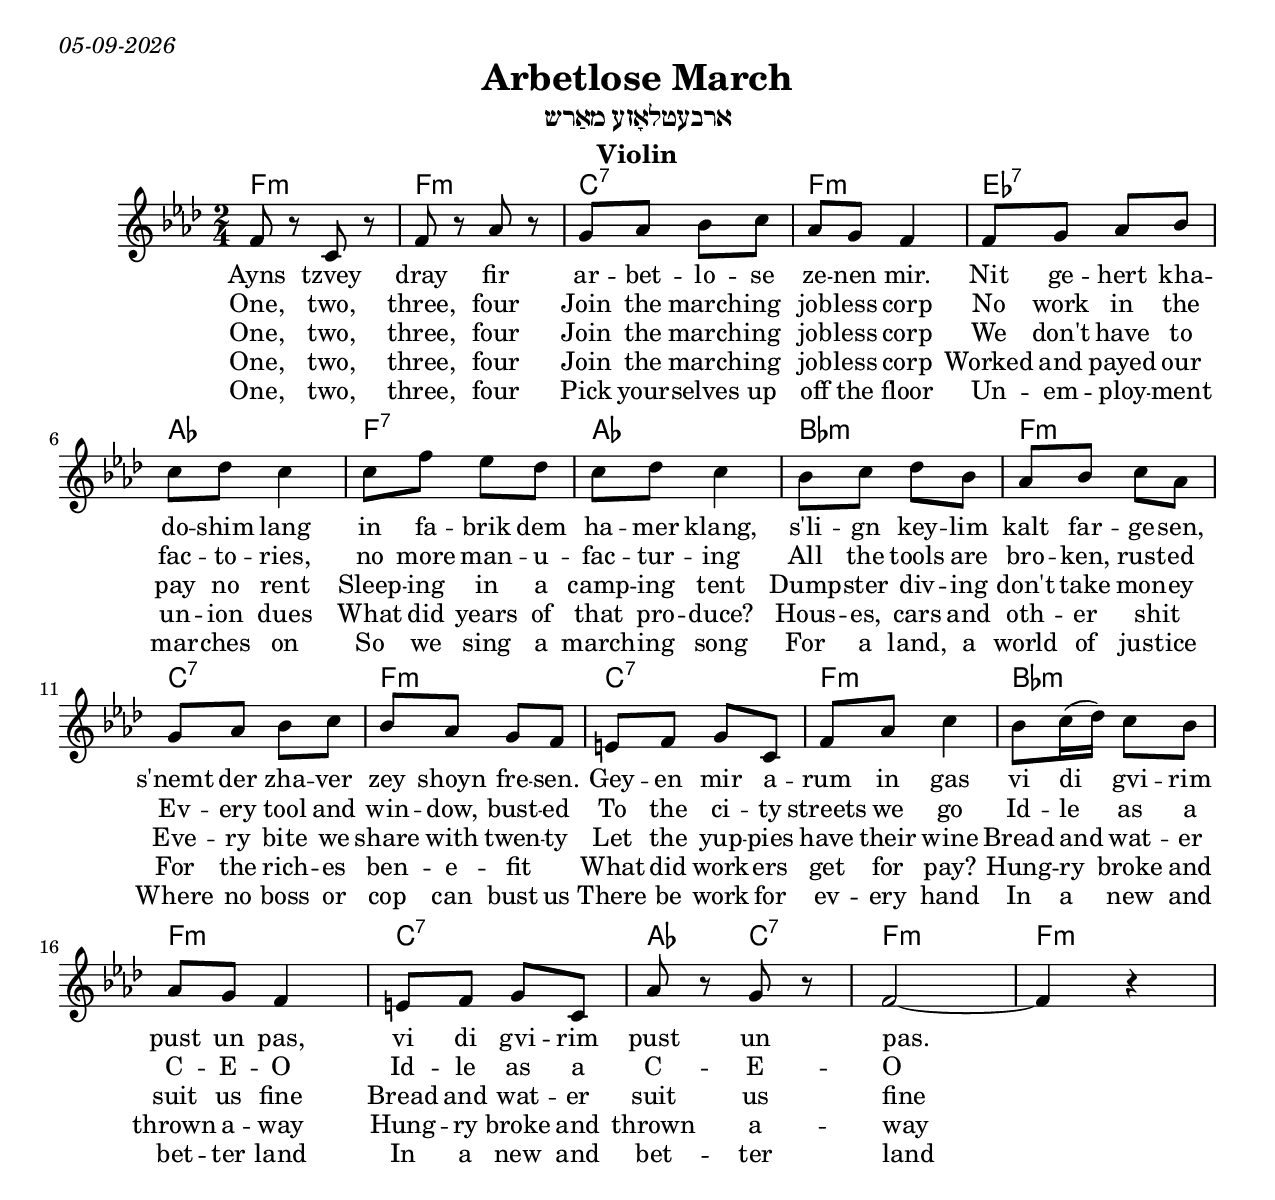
\version "2.18.0"
\include "english.ly"
%\pointAndClickOff
\paper{
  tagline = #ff
  print-all-headers = ##t
  #(set-paper-size "letter")
}
date = #(strftime "%d-%m-%Y" (localtime (current-time)))

\markup{ \italic{ \date }  }

%\markup{ Got something to say? }

global = {
  \clef treble
  \key g \minor
  \time 2/4
  \set Score.markFormatter = #format-mark-box-alphabet
}

%#################################### Melody ########################
%melody =  \transpose c d \relative c' {  %transpose for clarinet
melody = \relative c'' {
  \global
  %\partial 16*3 a16 d f   %lead in notes
  g8 r d r    |
  g r bf r    |
  a bf c d    |
  bf a g4     |
  g8 a bf c   |
  d ef d4     |
  d8 g f ef   |
  d ef d4     |
  c8 d ef c   |
  bf c d bf   |
  a bf c d    |
  c bf a g    |
  fs g a d,   |
  g bf d4     |
  c8 d16( ef) d8 c |
  bf a g4     |
  fs8 g a d,  |
  bf' r a r   |
  g2~   |
  g4 r




}
%################################# Lyrics #####################
\addlyrics{
  %\set stanza = #"1. "
  Ayns tzvey dray fir
  ar -- bet -- lo -- se ze -- nen mir.
  Nit ge -- hert kha -- do -- shim lang
  in fa -- brik dem ha -- mer klang,
  s'li -- gn key -- lim kalt far -- ge -- sen,
  s'nemt der zha -- ver zey shoyn fre -- sen.
  Gey -- en mir a -- rum in gas
  vi di gvi -- rim pust un pas,
  vi di gvi -- rim pust un pas.
}
\addlyrics {
  One, two, three, four
  Join the march -- ing job -- less corp
  No work in the fac -- to -- ries,
  no more man -- u -- fac -- tur -- ing
  All the tools are bro -- ken, rust -- ed
  Ev -- ery tool and win -- dow, bust -- ed
  %Out in -- to the street we go
  To the ci -- ty streets we go
  Id -- le as a C -- E -- O
  Id -- le as a C -- E -- O
}

\addlyrics {
  One, two, three, four
  Join the march -- ing job -- less corp
  We don't have to pay no rent
  Sleep -- ing in a camp -- ing tent
  Dump -- ster div -- ing don't take mon -- ey
  Eve -- ry bite we share with twen -- ty
  Let the yup -- pies have their wine
  Bread and wat -- er suit us fine
  Bread and wat -- er suit us fine
}

\addlyrics {
One, two, three, four
  Join the march -- ing job -- less corp
  Worked and payed our un -- ion dues
  What did years of that pro -- duce?
  Hous -- es, cars and oth -- er shit _
  For the rich -- es ben -- e -- fit _
  What did work -- ers get for pay?
  Hung -- ry broke and thrown a -- way
   Hung -- ry broke and thrown a -- way
}

\addlyrics {
  One, two, three, four
  Pick your -- selves up off the floor
  Un -- em -- ploy -- ment mar -- ches on
  So we sing a march -- ing song
  For a land, a world of just -- ice
  Where no boss or cop can bust us
  There be work for ev -- ery hand
  In a new and bet -- ter land
  In a new and bet -- ter land
}

%################################# Chords #######################
harmonies = \chordmode {
  g2:m  |
  g:m   |
  d:7      |
  g:m      |
  f:7      |
  bf       |
  g:7      |
  bf       |
  c:m      |
  g:m      |
  d:7      |
  g:m      |
  d:7      |
  g:m      |
  c:m      |
  g:m      |
  d:7      |
  bf4 d4:7  |
  g2:m      |
  g:m
}

\score {
  <<
    \new ChordNames {
      \set chordChanges = ##f
     \transpose g f \harmonies
    }
   \transpose g f \new Staff   \melody
  >>
  \header{
    title= "Arbetlose March"
    subtitle="ארבעטלאָזע מאַרש"
    composer= ""
    instrument = "Violin"
    arranger= ""
  }
  \midi{\tempo 4 = 120}
  \layout{indent = 1.0\cm}
}
%{
% more verses:
\markup{}
\markup {
  \fill-line {
    \hspace #0.1 % distance from left margin
    \column {
      \line { "1."
	\column {
	  ""
	}
      }
      \hspace #0.2 % vertical distance between verses
      \line { "2."
	\column {
	 ""
	}
      }
    }
    \hspace #0.1  % horiz. distance between columns
    \column {
      \line { "3."
	\column {
	  ""
	}
      }
      \hspace #0.2 % distance between verses
      \line { "4."
	\column {
	 ""
	}
      }
    }
    \hspace #0.1 % distance to right margin
  }
}

%}
%{
אײנס, צװײ, דרײַ, פֿיר,
  אַרבעטלאָזע זענען מיר,
  נישט געהערט חדשים לאַנג
  אין פֿאַבריק דעם האַמער־קלאַנג,
  ס׳ליגן כּלים קאלט, פֿאַרגערסן,
  ס׳נעמט דער זשאַװער זײ שױן פֿרעסן,
  גײען מיר אַרום אין גאַס,
  װי די גבֿירים פּוסט־און־פּאַס.

  *רעפֿרען:*
  אײנס, צװײ, דרײַ, פֿיר,
  אַרבעטלאָזע זענען מיר,
  אָן אַ בגד, אָן אַ הײם,
  אונדזער בעט איז ערד און לײם,
  האָט נאָך װער װאָס צו געניסן,
  טײלט מען זיך מיט יעדן ביסן,
  װאַסער, װי די גבֿירים װײַן,
  גיסן מיר אין זיך ארײַן.

  אײנס, צװײ, דרײַ, פֿיר,
  אַרבעטלאָזע זענען מיר,
  יאָרן לאַנג געאַרבעט שװער,
  און געשאַפֿט אַלץ מער און מער
  הײַער, שלעסער, שטעט און לענדער
  פֿאַר אַ הײַסעלע פֿאַרשװענדער,
  אונדזער לױן דערפֿאַר אין װאָס?
  הונגער, נױט און אַרבעטלאָז.

  אײַנס, צװײ, דרײַ, פֿיר,
  אָט אזױ מאַרשירן מיר,
  אַרבעטלאָזע, טריט נאָך טריט
  און מיר זינגען זיך אַ ליד
  פֿון אַ לאַנד, אַ װעלט אַ נײַע,
  װוּ עס לעבן מענטשען פֿרײַע,
  אַרבעטלאָז איז קײן שום האַנט,
  אין דעם נײַעם פֿרײַען לאַנד.

%}